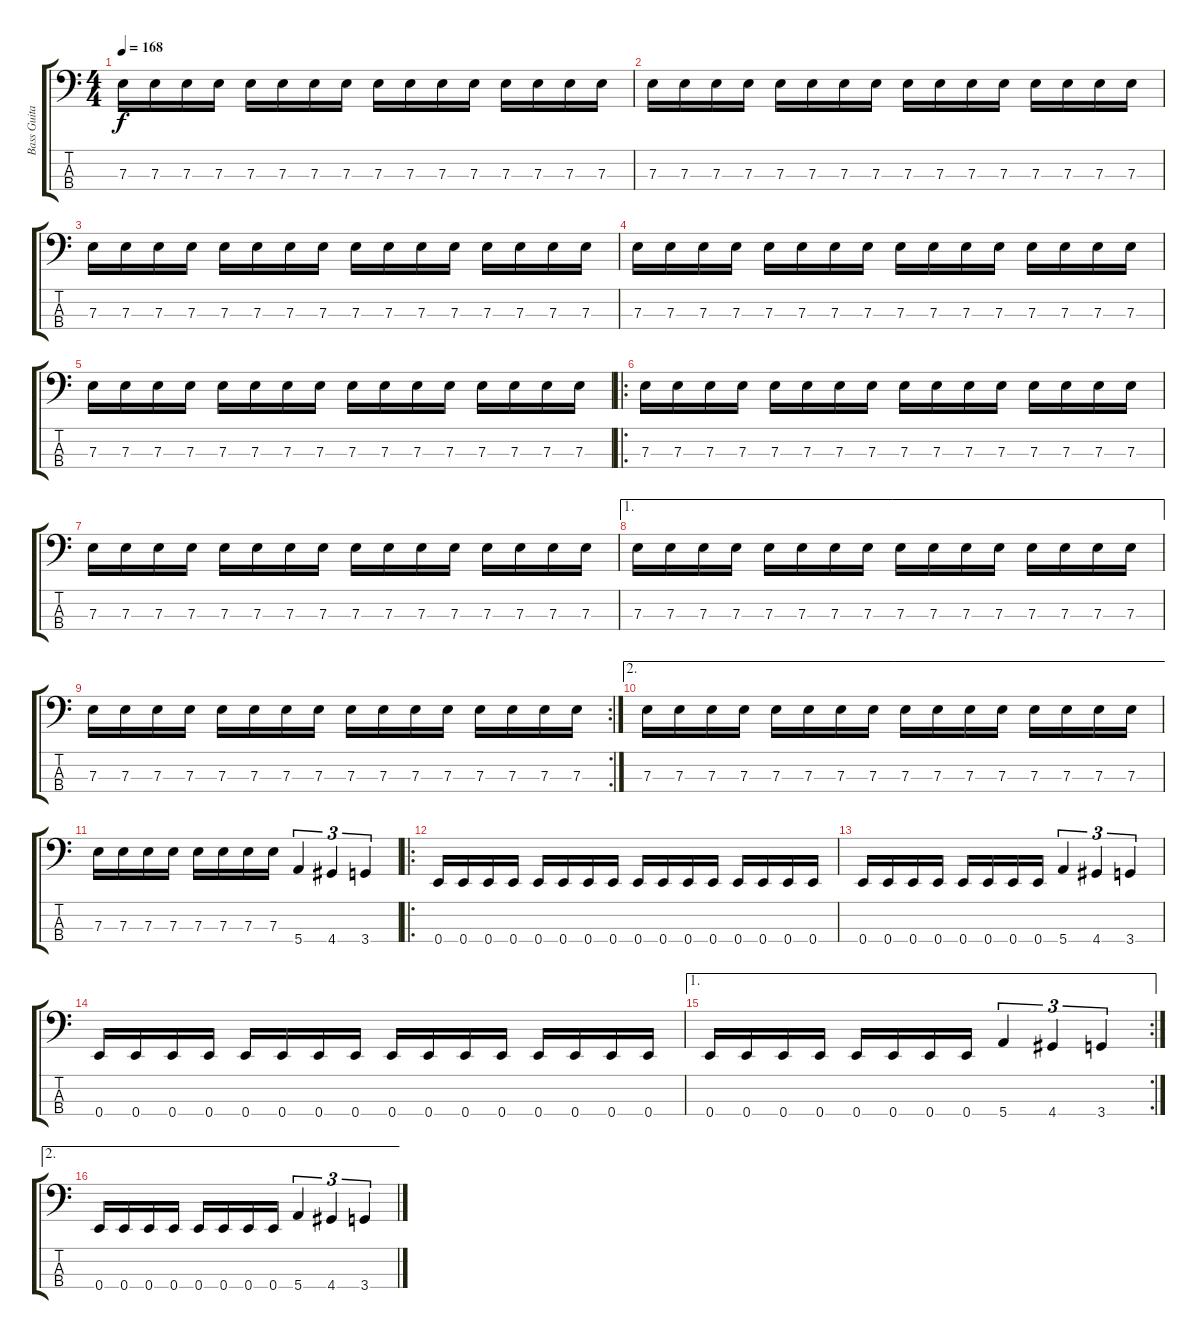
\track ("Bass Guitar" "Bass Guita") {instrument electricbassfinger}
\staff {score tabs}
\tuning (G2 D2 A1 E1) {hide}
\ts (4 4)
\tempo 168
\clef f4
\ks c
7.3.16{dy f} 7.3.16 7.3.16 7.3.16 7.3.16 7.3.16 7.3.16 7.3.16 7.3.16 7.3.16 7.3.16 7.3.16 7.3.16 7.3.16 7.3.16 7.3.16 |
7.3.16 7.3.16 7.3.16 7.3.16 7.3.16 7.3.16 7.3.16 7.3.16 7.3.16 7.3.16 7.3.16 7.3.16 7.3.16 7.3.16 7.3.16 7.3.16 |
7.3.16 7.3.16 7.3.16 7.3.16 7.3.16 7.3.16 7.3.16 7.3.16 7.3.16 7.3.16 7.3.16 7.3.16 7.3.16 7.3.16 7.3.16 7.3.16 |
7.3.16 7.3.16 7.3.16 7.3.16 7.3.16 7.3.16 7.3.16 7.3.16 7.3.16 7.3.16 7.3.16 7.3.16 7.3.16 7.3.16 7.3.16 7.3.16 |
7.3.16 7.3.16 7.3.16 7.3.16 7.3.16 7.3.16 7.3.16 7.3.16 7.3.16 7.3.16 7.3.16 7.3.16 7.3.16 7.3.16 7.3.16 7.3.16 |
\ro
7.3.16 7.3.16 7.3.16 7.3.16 7.3.16 7.3.16 7.3.16 7.3.16 7.3.16 7.3.16 7.3.16 7.3.16 7.3.16 7.3.16 7.3.16 7.3.16 |
7.3.16 7.3.16 7.3.16 7.3.16 7.3.16 7.3.16 7.3.16 7.3.16 7.3.16 7.3.16 7.3.16 7.3.16 7.3.16 7.3.16 7.3.16 7.3.16 |
\ae 1
7.3.16 7.3.16 7.3.16 7.3.16 7.3.16 7.3.16 7.3.16 7.3.16 7.3.16 7.3.16 7.3.16 7.3.16 7.3.16 7.3.16 7.3.16 7.3.16 |
\rc 2
7.3.16 7.3.16 7.3.16 7.3.16 7.3.16 7.3.16 7.3.16 7.3.16 7.3.16 7.3.16 7.3.16 7.3.16 7.3.16 7.3.16 7.3.16 7.3.16 |
\ae 2
7.3.16 7.3.16 7.3.16 7.3.16 7.3.16 7.3.16 7.3.16 7.3.16 7.3.16 7.3.16 7.3.16 7.3.16 7.3.16 7.3.16 7.3.16 7.3.16 |
7.3.16 7.3.16 7.3.16 7.3.16 7.3.16 7.3.16 7.3.16 7.3.16 5.4.4{tu (3 2)} 4.4.4{tu (3 2)} 3.4.4{tu (3 2)} |
\ro
0.4.16 0.4.16 0.4.16 0.4.16 0.4.16 0.4.16 0.4.16 0.4.16 0.4.16 0.4.16 0.4.16 0.4.16 0.4.16 0.4.16 0.4.16 0.4.16 |
0.4.16 0.4.16 0.4.16 0.4.16 0.4.16 0.4.16 0.4.16 0.4.16 5.4.4{tu (3 2)} 4.4.4{tu (3 2)} 3.4.4{tu (3 2)} |
0.4.16 0.4.16 0.4.16 0.4.16 0.4.16 0.4.16 0.4.16 0.4.16 0.4.16 0.4.16 0.4.16 0.4.16 0.4.16 0.4.16 0.4.16 0.4.16 |
\ae 1
\rc 2
0.4.16 0.4.16 0.4.16 0.4.16 0.4.16 0.4.16 0.4.16 0.4.16 5.4.4{tu (3 2)} 4.4.4{tu (3 2)} 3.4.4{tu (3 2)} |
\ae 2
0.4.16 0.4.16 0.4.16 0.4.16 0.4.16 0.4.16 0.4.16 0.4.16 5.4.4{tu (3 2)} 4.4.4{tu (3 2)} 3.4.4{tu (3 2)}
